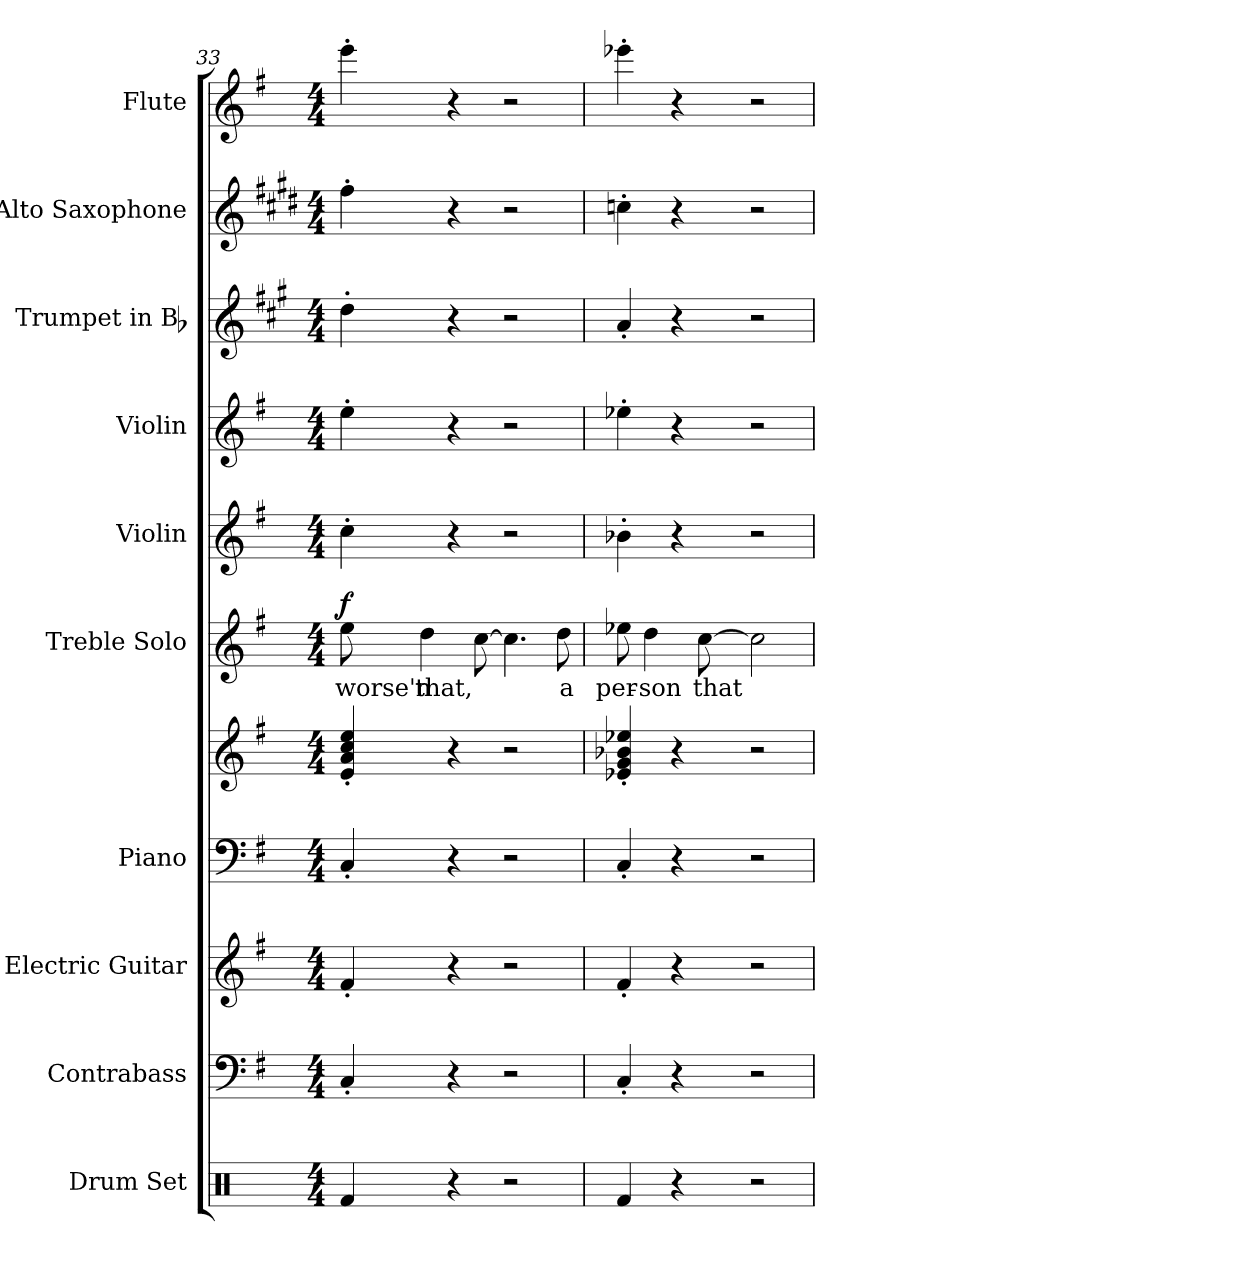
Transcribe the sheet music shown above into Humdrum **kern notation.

**kern	**kern	**kern	**kern	**kern	**kern	**text	**dynam	**kern	**kern	**kern	**kern	**kern
*part10	*part9	*part8	*part7	*part7	*part6	*part6	*part6	*part5	*part4	*part3	*part2	*part1
*staff11	*staff10	*staff9	*staff8	*staff7	*staff6	*staff6	*staff6	*staff5	*staff4	*staff3	*staff2	*staff1
*I"Drum Set	*I"Contrabass	*I"Electric Guitar	*I"Piano	*	*I"Treble Solo	*	*	*I"Violin	*I"Violin	*I"Trumpet in Bb	*I"Alto Saxophone	*I"Flute
*I'Dr.	*I'Cb.	*I'E. Gtr.	*I'Pno.	*	*I'Tr. Solo	*	*	*I'Vln.	*I'Vln.	*I'Tpt.	*I'Alto Sax.	*I'Fl.
*clefX	*clefF4	*clefG2	*clefF4	*clefG2	*clefG2	*	*	*clefG2	*clefG2	*clefG2	*clefG2	*clefG2
*	*ITrd7c12	*ITrd7c12	*	*	*	*	*	*	*	*ITrd1c2	*ITrd5c9	*
*k[]	*k[f#]	*k[f#]	*k[f#]	*k[f#]	*k[f#]	*	*	*k[f#]	*k[f#]	*k[f#]	*k[f#]	*k[f#]
*C:	*G:	*G:	*G:	*G:	*G:	*	*	*G:	*G:	*G:	*G:	*G:
*M4/4	*M4/4	*M4/4	*M4/4	*M4/4	*M4/4	*	*	*M4/4	*M4/4	*M4/4	*M4/4	*M4/4
=33	=33	=33	=33	=33	=33	=33	=33	=33	=33	=33	=33	=33
!	!	!	!	!	!	!LO:LY:b:color=#000000	!	!	!	!	!	!
4Rfi/	4CC'i/	4F#'i/	4C'i/	4ei/' 4ai' 4cci' 4eei'	8eei\	worse'n	f	4cc'i\	4ee'i\	4cc'i\	4a'i\	4eee'i\
!	!	!	!	!	!	!LO:LY:b:color=#000000	!	!	!	!	!	!
.	.	.	.	.	4ddi\	that,	.	.	.	.	.	.
4r	4r	4r	4r	4r	.	.	.	4r	4r	4r	4r	4r
.	.	.	.	.	[>8cci\	.	.	.	.	.	.	.
2r	2r	2r	2r	2r	4.cci\]	.	.	2r	2r	2r	2r	2r
!	!	!	!	!	!	!LO:LY:b:color=#000000	!	!	!	!	!	!
.	.	.	.	.	8ddi\	a	.	.	.	.	.	.
=34	=34	=34	=34	=34	=34	=34	=34	=34	=34	=34	=34	=34
!	!	!	!	!	!	!LO:LY:b:color=#000000	!	!	!	!	!	!
4Rfi/	4CC'i/	4F#'i/	4C'i/	4e-Xi/' 4gi' 4b-Xi' 4ee-Xi'	8ee-Xi\	per-	.	4b-X'i\	4ee-X'i\	4g'i/	4e-X'i\	4eee-X'i\
!	!	!	!	!	!	!LO:LY:b:color=#000000	!	!	!	!	!	!
.	.	.	.	.	4ddi\	-son	.	.	.	.	.	.
4r	4r	4r	4r	4r	.	.	.	4r	4r	4r	4r	4r
!	!	!	!	!	!	!LO:LY:b:color=#000000	!	!	!	!	!	!
.	.	.	.	.	[>8cci\	that	.	.	.	.	.	.
2r	2r	2r	2r	2r	2cci\]	.	.	2r	2r	2r	2r	2r
=	=	=	=	=	=	=	=	=	=	=	=	=
*-	*-	*-	*-	*-	*-	*-	*-	*-	*-	*-	*-	*-
